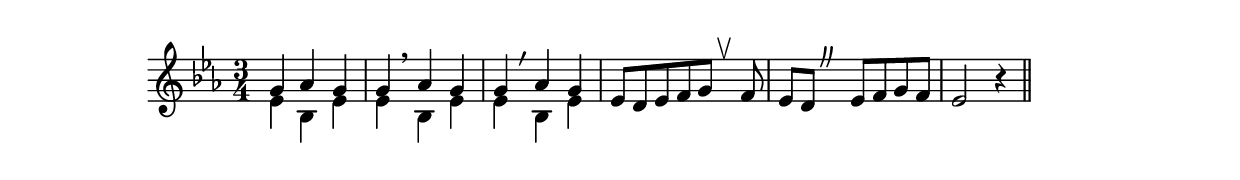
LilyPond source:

%% Do not edit this file; it is auto-generated from LSR http://lsr.dsi.unimi.it
%% This file is in the public domain.
%% Tags: expressive-marks
\version "2.11.35"

\header { texidoc = "
Breathing signs are available in different tastes: commas (default),
ticks, vees and `railroad tracks' (caesura).
" }
% begin verbatim
{
  %% Modern notation:
  \new Staff {
    \relative c'' {
      \key es \major \time 3/4

      %% this bar contains no \breathe
      <<
	{ g4 as g } \\
	{ es4 bes es }
      >> |

      %% by default, \breathe uses the rcomma, just as if saying:
      %% \override BreathingSign  #'text =
				%	#(make-musicglyph-markup "scripts.rcomma")
      <<
	{ g4 as g } \\
	{ es4 \breathe bes es }
      >> |

      %% rvarcomma and lvarcomma are variations of the default rcomma
      %% and lcomma

      %% N.B.: must use Staff context here, since we start a Voice below
      \override Staff.BreathingSign  #'text =
      #(make-musicglyph-markup "scripts.rvarcomma")
      <<
	{ g4 as g } \\
	{ es4 \breathe bes es }
      >> |

      %% wedge
      \override BreathingSign  #'text =
      #(make-musicglyph-markup "scripts.upbow")
      es8 d es f g8 \breathe f |

      %% caesura
      \override BreathingSign  #'text =
      #(make-musicglyph-markup "scripts.caesura.curved")
      es8[ d] \breathe  es[ f g f] |
      es2 r4 \bar "||" \break
    }
  }
}

